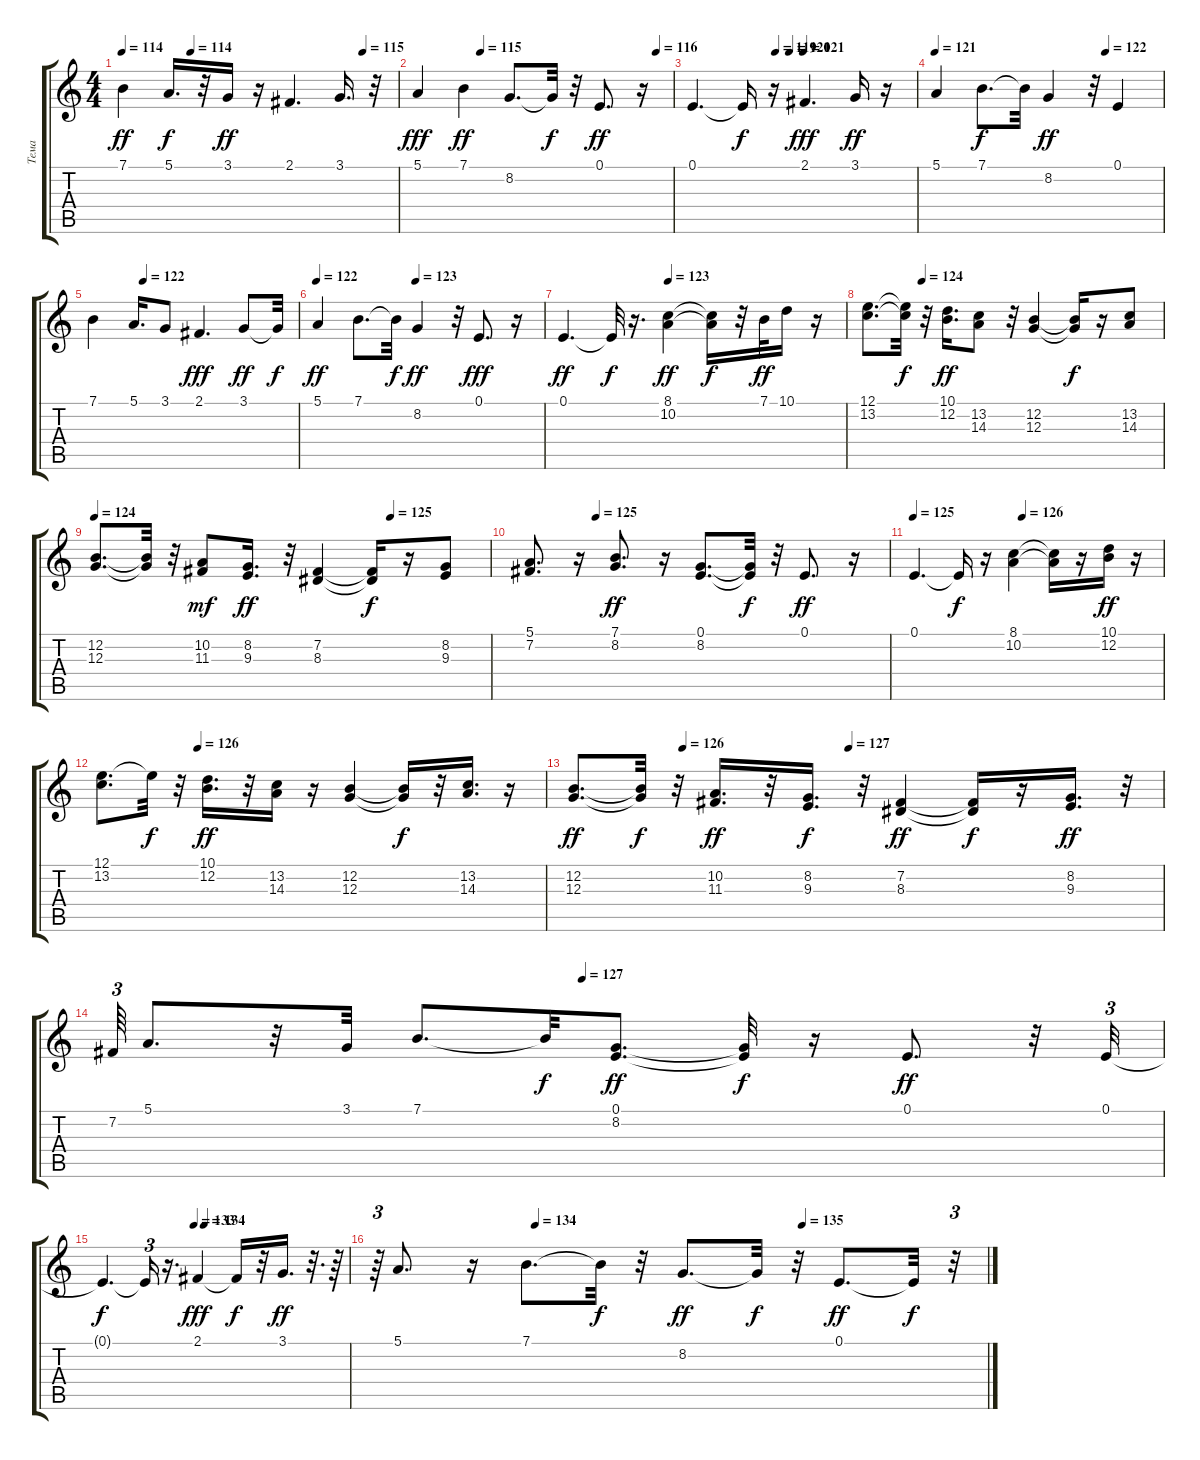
\track ("Тема" "Тема") {instrument clarinet}
\staff {score tabs}
\tuning (E4 B3 G3 D3 A2 E2) {hide}
\ts (4 4)
\tempo 114
\tempo (114 0.25)
\tempo (115 0.875)
\clef g2
\ks c
7.1.4{dy ff} 5.1.16{d dy f} r.32 3.1.16{dy ff} r.16 2.1.4{d} 3.1.16{d} r.32 |
\tempo (115 0.25)
\tempo (116 0.9375)
5.1.4{dy fff} 7.1.4{dy ff} 8.2.8{d} 8.2{t}.32{dy f} r.32 0.1.8{d dy ff} r.16 |
\tempo (119 0.375)
\tempo (120 0.4375)
\tempo (121 0.5)
0.1.4{d} 0.1{t}.16{dy f} r.16 2.1.4{d dy fff} 3.1.16{dy ff} r.16 |
\tempo 121
\tempo (122 0.75)
5.1.4 7.1.8{d dy f} 7.1{t}.32 8.2.4{dy ff} r.32 0.1.4 |
\tempo (122 0.25)
7.1.4 5.1.16{d} 3.1.8 2.1.4{d dy fff} 3.1.8{dy ff} 3.1{t}.32{dy f} |
\tempo 122
\tempo (123 0.4375)
5.1.4{dy ff} 7.1.8{d} 7.1{t}.32{dy f} 8.2.4{dy ff} r.32 0.1.8{d dy fff} r.16 |
\tempo (123 0.375)
0.1.4{d dy ff} 0.1{t}.32{dy f} r.16{d} (8.1 10.2).4{dy ff} (8.1{t} 10.2{t}).16{dy f} r.32 7.1.32{dy ff} 10.1.16 r.16 |
\tempo (124 0.1875)
(12.1 13.2).8{d} (12.1{t} 13.2{t}).32{dy f} r.32 (10.1 12.2).16{d dy ff} (13.2 14.3).8 r.32 (12.2 12.3).4 (12.2{t} 12.3{t}).16{dy f} r.16 (13.2 14.3).8 |
\tempo 124
\tempo (125 0.75)
(12.2 12.3).8{d} (12.2{t} 12.3{t}).32 r.32 (10.2 11.3).8{dy mf} (8.2 9.3).16{d dy ff} r.32 (7.2 8.3).4 (7.2{t} 8.3{t}).16{dy f} r.16 (8.2 9.3).8 |
\tempo (125 0.1875)
(5.1 7.2).8{d} r.16 (7.1 8.2).8{d dy ff} r.16 (0.1 8.2).8{d} (0.1{t} 8.2{t}).32{dy f} r.32 0.1.8{d dy ff} r.16 |
\tempo 125
\tempo (126 0.4375)
0.1.4{d} 0.1{t}.16{dy f} r.16 (8.1 10.2).4 (8.1{t} 10.2{t}).16 r.16 (10.1 12.2).16{dy ff} r.16 |
\tempo (126 0.21875)
(12.1 13.2).8{d} 12.1{t}.32{dy f} r.32 (10.1 12.2).16{d dy ff} r.32 (13.2 14.3).16 r.16 (12.2 12.3).4 (12.2{t} 12.3{t}).16{dy f} r.32 (13.2 14.3).16{d} r.16 |
\tempo (126 0.1875)
\tempo (127 0.46875)
(12.2 12.3).8{d dy ff} (12.2{t} 12.3{t}).32{dy f} r.32 (10.2 11.3).16{d dy ff} r.32 (8.2 9.3).16{d dy f} r.32 (7.2 8.3).4{dy ff} (7.2{t} 8.3{t}).16{dy f} r.16 (8.2 9.3).16{d dy ff} r.32 |
\tempo (127 0.4479166666666667)
7.2.64{tu (3 2)} 5.1.8{d} r.32 3.1.32 7.1.8{d} 7.1{t}.32{dy f} (0.1 8.2).8{d dy ff} (0.1{t} 8.2{t}).32{dy f} r.16 0.1.8{d dy ff} r.32 0.1.32{tu (3 2)} |
\tempo (133 0.375)
\tempo (134 0.4166666666666667)
0.1{t}.4{d dy f} 0.1{t}.16{tu (3 2)} r.16{d} 2.1.4{dy fff} 2.1{t}.16{dy f} r.32 3.1.16{d dy ff} r.32{d} r.64 |
\tempo (134 0.2604166666666667)
\tempo (135 0.6979166666666666)
r.64{tu (3 2)} 5.1.8{d} r.16 7.1.8{d} 7.1{t}.32{dy f} r.32 8.2.8{d dy ff} 8.2{t}.32{dy f} r.32 0.1.8{d dy ff} 0.1{t}.32{dy f} r.32{tu (3 2)}
